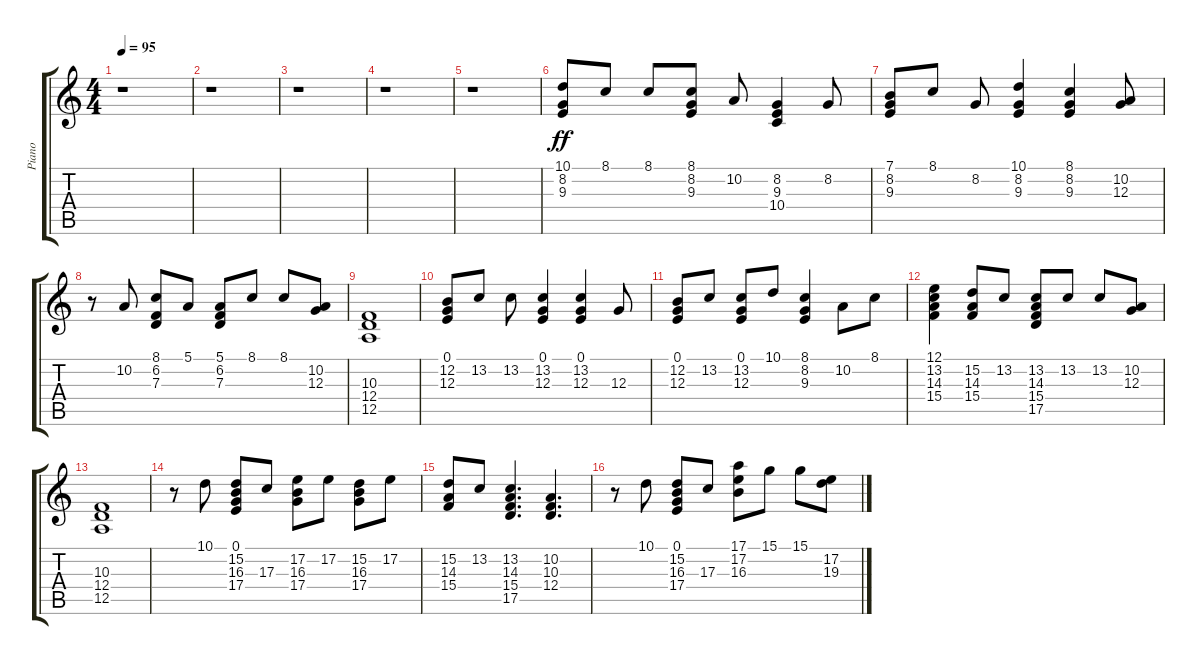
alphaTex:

\track ("Piano" "Piano") {instrument acousticgrandpiano}
\staff {score tabs}
\tuning (E4 B3 G3 D3 A2 E2) {hide}
\ts (4 4)
\tempo 95
\clef g2
\ks c
r.1{dy ff} |
r.1 |
r.1 |
r.1 |
r.1 |
(10.1 8.2 9.3).8 8.1.8 8.1.8 (8.1 8.2 9.3).8 10.2.8 (8.2 9.3 10.4).4 8.2.8 |
(7.1 8.2 9.3).8 8.1.8 8.2.8 (10.1 8.2 9.3).4 (8.1 8.2 9.3).4 (10.2 12.3).8 |
r.8 10.2.8 (8.1 6.2 7.3).8 5.1.8 (5.1 6.2 7.3).8 8.1.8 8.1.8 (10.2 12.3).8 |
(10.3 12.4 12.5).1 |
(0.1 12.2 12.3).8 13.2.8 13.2.8 (0.1 13.2 12.3).4 (0.1 13.2 12.3).4 12.3.8 |
(0.1 12.2 12.3).8 13.2.8 (0.1 13.2 12.3).8 10.1.8 (8.1 8.2 9.3).4 10.2.8 8.1.8 |
(12.1 13.2 14.3 15.4).4 (15.2 14.3 15.4).8 13.2.8 (13.2 14.3 15.4 17.5).8 13.2.8 13.2.8 (10.2 12.3).8 |
(10.3 12.4 12.5).1 |
r.8 10.1.8 (0.1 15.2 16.3 17.4).8 17.3.8 (17.2 16.3 17.4).8 17.2.8 (15.2 16.3 17.4).8 17.2.8 |
(15.2 14.3 15.4).8 13.2.8 (13.2 14.3 15.4 17.5).4{d} (10.2 10.3 12.4).4{d} |
r.8 10.1.8 (0.1 15.2 16.3 17.4).8 17.3.8 (17.1 17.2 16.3).8 15.1.8 15.1.8 (17.2 19.3).8
